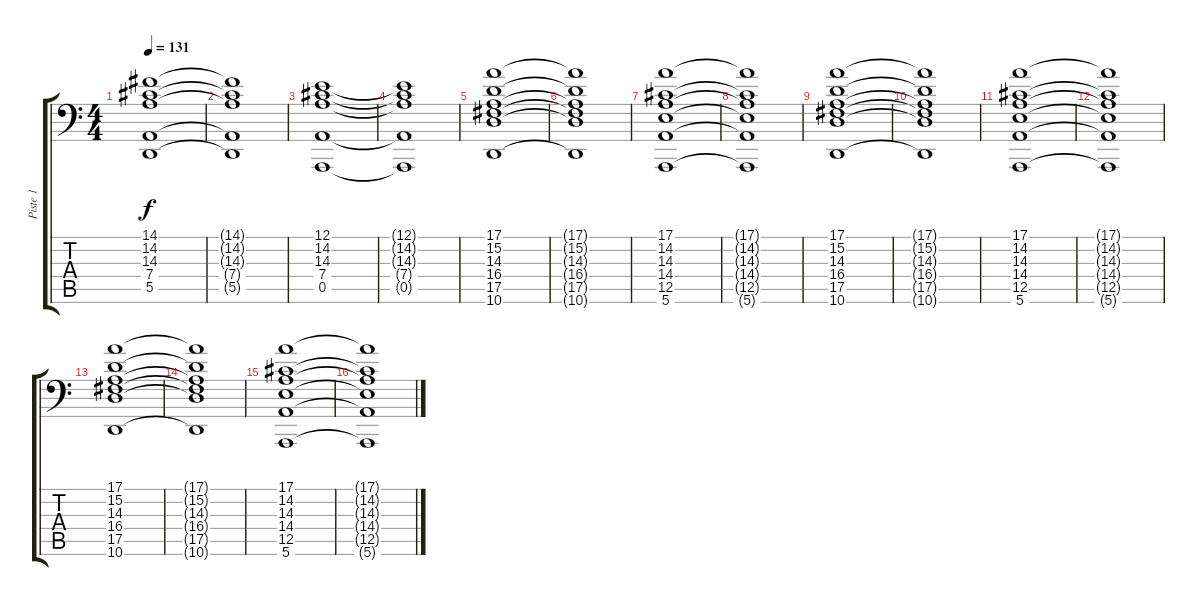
\track ("Piste 1" "Piste 1") {instrument stringensemble1}
\staff {score tabs}
\tuning (E3 B2 G2 D2 A1 E1) {hide}
\ts (4 4)
\tempo 131
\clef f4
\ks c
(14.1 14.2 14.3 7.4 5.5).1{dy f} |
(14.1{t} 14.2{t} 14.3{t} 7.4{t} 5.5{t}).1 |
(12.1 14.2 14.3 7.4 0.5).1 |
(12.1{t} 14.2{t} 14.3{t} 7.4{t} 0.5{t}).1 |
(17.1 15.2 14.3 16.4 17.5 10.6).1 |
(17.1{t} 15.2{t} 14.3{t} 16.4{t} 17.5{t} 10.6{t}).1 |
(17.1 14.2 14.3 14.4 12.5 5.6).1 |
(17.1{t} 14.2{t} 14.3{t} 14.4{t} 12.5{t} 5.6{t}).1 |
(17.1 15.2 14.3 16.4 17.5 10.6).1 |
(17.1{t} 15.2{t} 14.3{t} 16.4{t} 17.5{t} 10.6{t}).1 |
(17.1 14.2 14.3 14.4 12.5 5.6).1 |
(17.1{t} 14.2{t} 14.3{t} 14.4{t} 12.5{t} 5.6{t}).1 |
(17.1 15.2 14.3 16.4 17.5 10.6).1 |
(17.1{t} 15.2{t} 14.3{t} 16.4{t} 17.5{t} 10.6{t}).1 |
(17.1 14.2 14.3 14.4 12.5 5.6).1 |
(17.1{t} 14.2{t} 14.3{t} 14.4{t} 12.5{t} 5.6{t}).1
